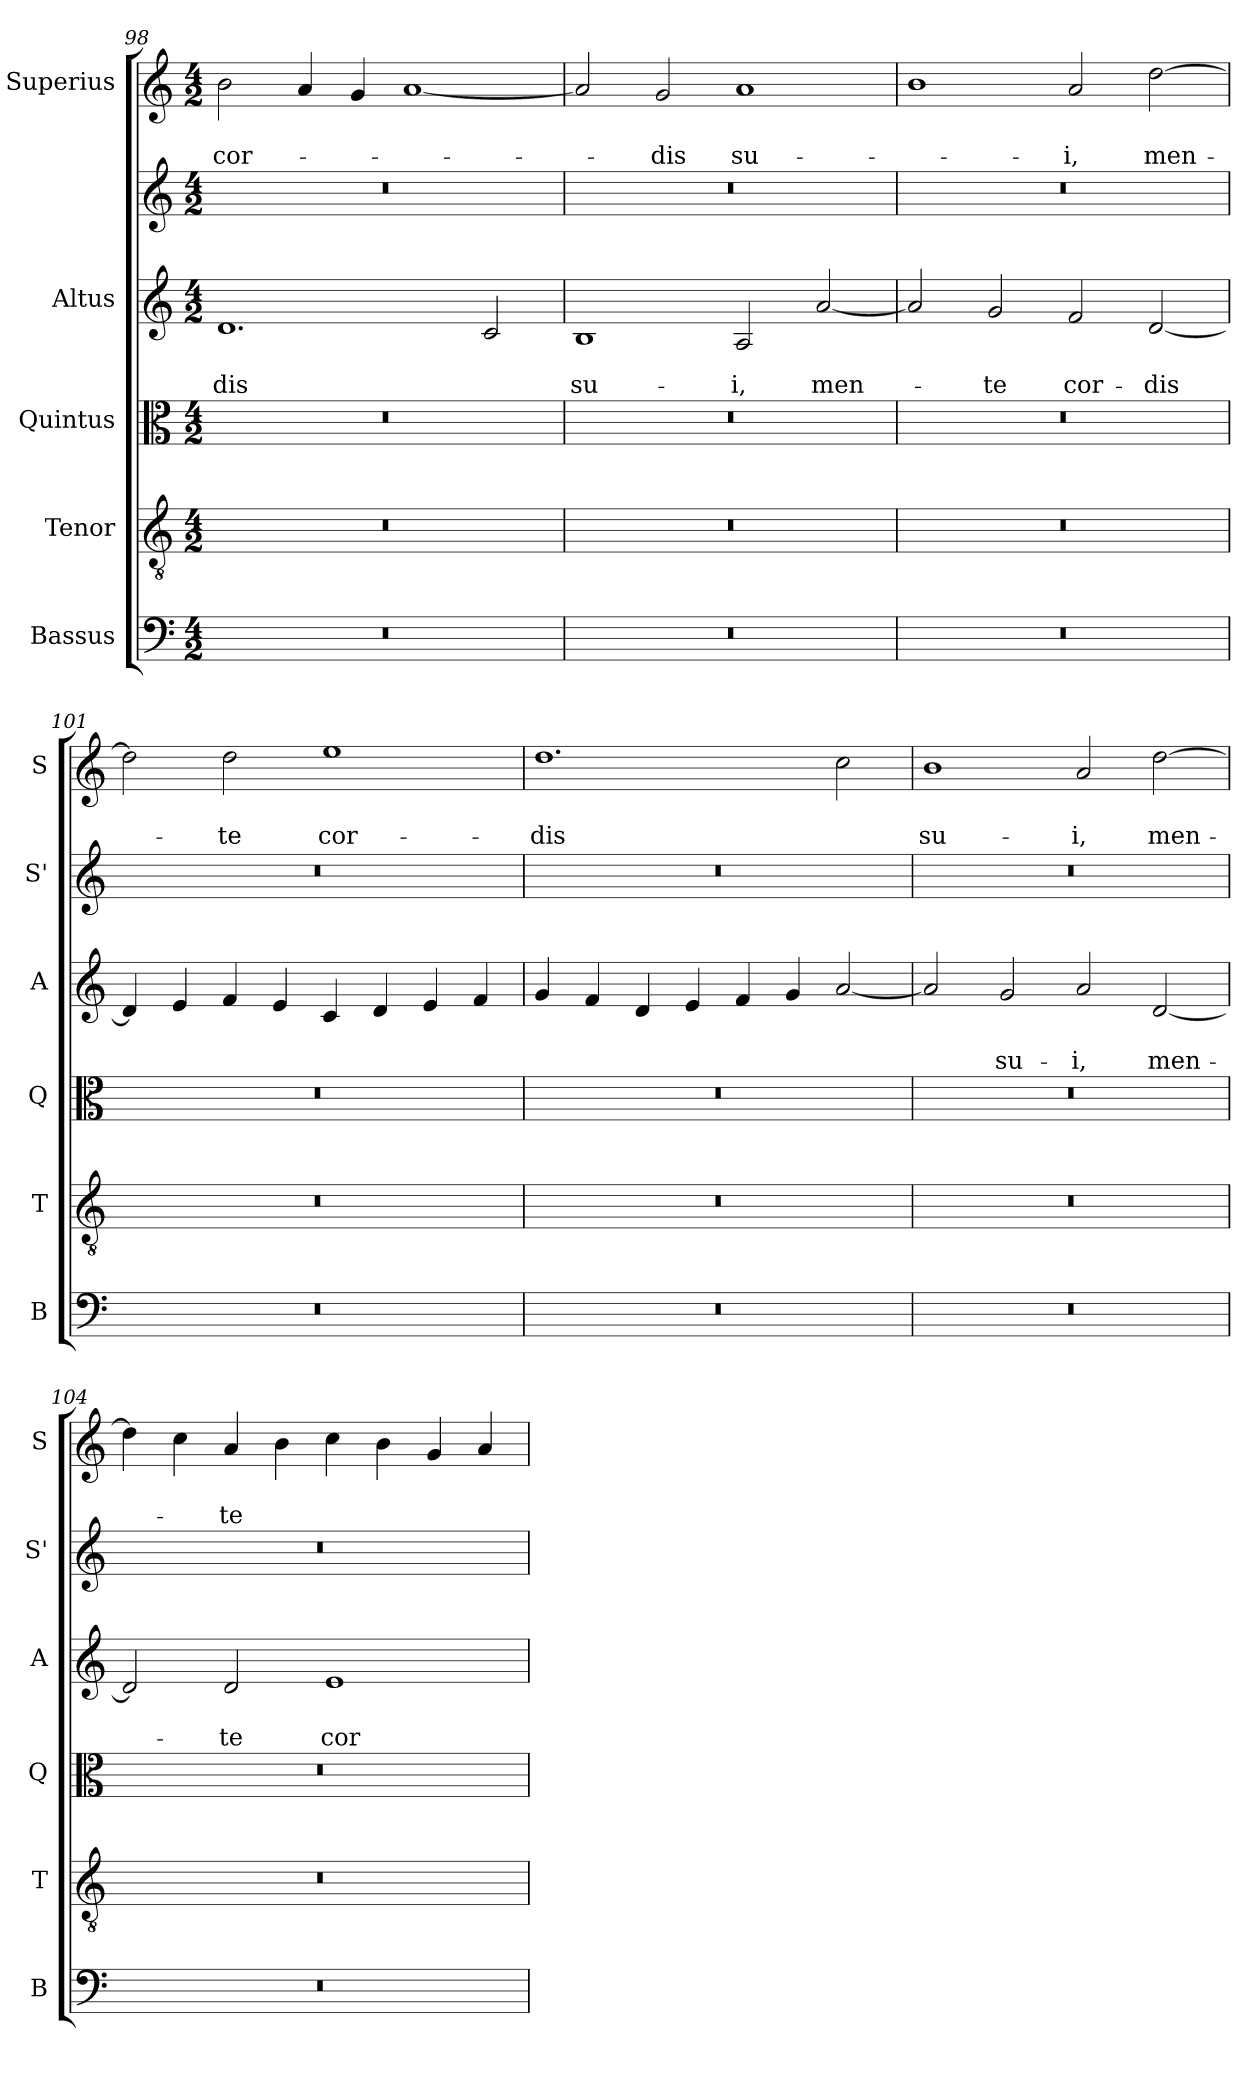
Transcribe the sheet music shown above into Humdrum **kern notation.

**kern	**kern	**kern	**kern	**text	**text	**kern	**kern	**text	**text
*part6	*part5	*part4	*part3	*part3	*part3	*part2	*part1	*part1	*part1
*staff6	*staff5	*staff4	*staff3	*staff3	*staff3	*staff2	*staff1	*staff1	*staff1
*I"Bassus	*I"Tenor	*I"Quintus	*I"Altus	*	*	*	*I"Superius	*	*
*I'B	*I'T	*I'Q	*I'A	*	*	*I'S'	*I'S	*	*
*clefF4	*clefGv2	*clefC3	*clefG2	*	*	*clefG2	*clefG2	*	*
*k[]	*k[]	*k[]	*k[]	*	*	*k[]	*k[]	*	*
*C:	*C:	*C:	*C:	*	*	*C:	*C:	*	*
*M4/2	*M4/2	*M4/2	*M4/2	*	*	*M4/2	*M4/2	*	*
=98	=98	=98	=98	=98	=98	=98	=98	=98	=98
!	!	!	!	!	!LO:LY:b	!	!	!	!LO:LY:b
0r	0r	0r	1.d	.	-dis	0r	2b\	.	cor-
.	.	.	.	.	.	.	4a/	.	.
.	.	.	.	.	.	.	4g/	.	.
.	.	.	.	.	.	.	[1a	.	.
.	.	.	2c/	.	.	.	.	.	.
=99	=99	=99	=99	=99	=99	=99	=99	=99	=99
!	!	!	!	!	!LO:LY:b	!	!	!	!
0r	0r	0r	1B	.	su-	0r	2a/]	.	.
!	!	!	!	!	!	!	!	!	!LO:LY:b
.	.	.	.	.	.	.	2g/	.	-dis
!	!	!	!	!	!LO:LY:b	!	!	!	!LO:LY:b
.	.	.	2A/	.	-i,	.	1a	.	su-
!	!	!	!	!	!LO:LY:b	!	!	!	!
.	.	.	[2a/	.	men-	.	.	.	.
=100	=100	=100	=100	=100	=100	=100	=100	=100	=100
0r	0r	0r	2a/]	.	.	0r	1b	.	.
!	!	!	!	!	!LO:LY:b	!	!	!	!
.	.	.	2g/	.	-te	.	.	.	.
!	!	!	!	!	!LO:LY:b	!	!	!	!LO:LY:b
.	.	.	2f/	.	cor-	.	2a/	.	-i,
!	!	!	!	!	!LO:LY:b	!	!	!	!LO:LY:b
.	.	.	[2d/	.	-dis	.	[2dd\	.	men-
!!LO:LB:g=z
=101	=101	=101	=101	=101	=101	=101	=101	=101	=101
0r	0r	0r	4d/]	.	.	0r	2dd\]	.	.
.	.	.	4e/	.	.	.	.	.	.
!	!	!	!	!	!	!	!	!	!LO:LY:b
.	.	.	4f/	.	.	.	2dd\	.	-te
.	.	.	4e/	.	.	.	.	.	.
!	!	!	!	!	!	!	!	!	!LO:LY:b
.	.	.	4c/	.	.	.	1ee	.	cor-
.	.	.	4d/	.	.	.	.	.	.
.	.	.	4e/	.	.	.	.	.	.
.	.	.	4f/	.	.	.	.	.	.
=102	=102	=102	=102	=102	=102	=102	=102	=102	=102
!	!	!	!	!	!	!	!	!	!LO:LY:b
0r	0r	0r	4g/	.	.	0r	1.dd	.	-dis
.	.	.	4f/	.	.	.	.	.	.
.	.	.	4d/	.	.	.	.	.	.
.	.	.	4e/	.	.	.	.	.	.
.	.	.	4f/	.	.	.	.	.	.
.	.	.	4g/	.	.	.	.	.	.
.	.	.	[2a/	.	.	.	2cc\	.	.
=103	=103	=103	=103	=103	=103	=103	=103	=103	=103
!	!	!	!	!	!	!	!	!	!LO:LY:b
0r	0r	0r	2a/]	.	.	0r	1b	.	su-
!	!	!	!	!	!LO:LY:b	!	!	!	!
.	.	.	2g/	.	su-	.	.	.	.
!	!	!	!	!	!LO:LY:b	!	!	!	!LO:LY:b
.	.	.	2a/	.	-i,	.	2a/	.	-i,
!	!	!	!	!	!LO:LY:b	!	!	!	!LO:LY:b
.	.	.	[2d/	.	men-	.	[2dd\	.	men-
=104	=104	=104	=104	=104	=104	=104	=104	=104	=104
0r	0r	0r	2d/]	.	.	0r	4dd\]	.	.
.	.	.	.	.	.	.	4cc\	.	.
!	!	!	!	!	!LO:LY:b	!	!	!	!LO:LY:b
.	.	.	2d/	.	-te	.	4a/	.	-te
.	.	.	.	.	.	.	4b\	.	.
!	!	!	!	!	!LO:LY:b	!	!	!	!
.	.	.	1e	.	cor-	.	4cc\	.	.
.	.	.	.	.	.	.	4b\	.	.
.	.	.	.	.	.	.	4g/	.	.
.	.	.	.	.	.	.	4a/	.	.
=	=	=	=	=	=	=	=	=	=
*-	*-	*-	*-	*-	*-	*-	*-	*-	*-
